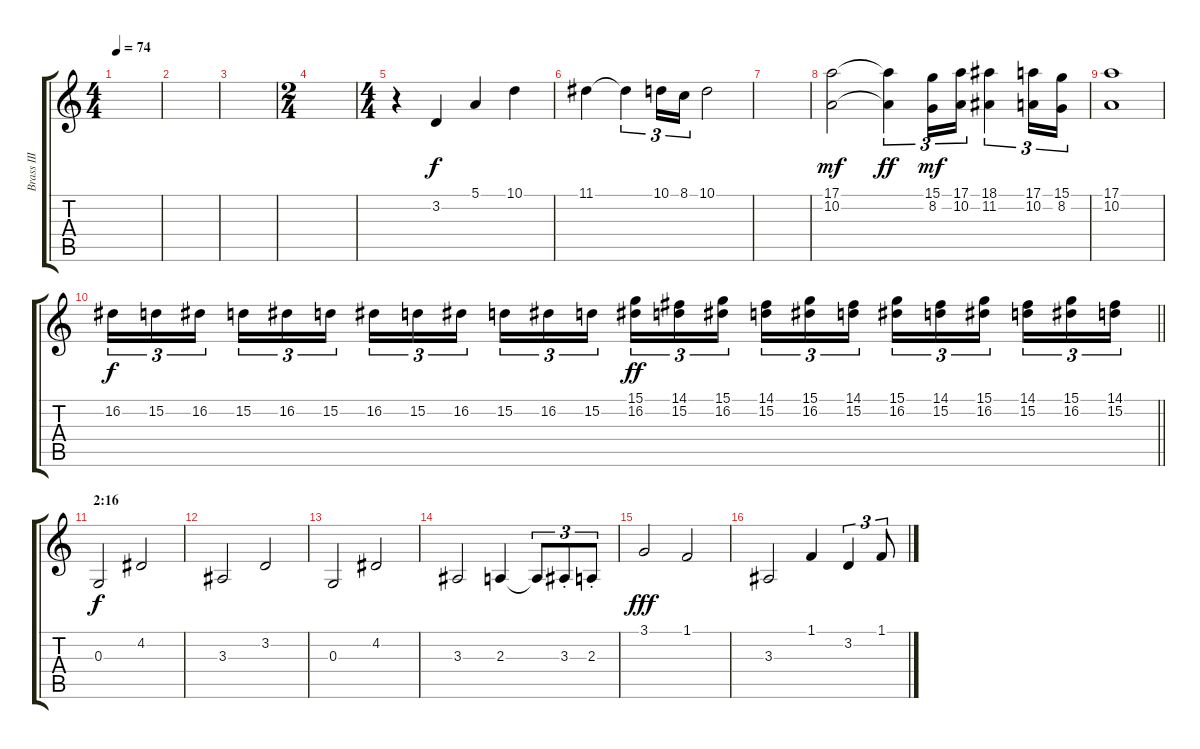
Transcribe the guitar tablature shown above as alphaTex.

\track ("Brass III" "Brass III") {instrument trumpet}
\staff {score tabs}
\tuning (E4 B3 G3 D3 A2 E2) {hide}
\ts (4 4)
\tempo 74
\clef g2
\ks c
|
|
|
\ts (2 4)
|
\ts (4 4)
r.4 3.2.4 5.1.4 10.1.4 |
11.1.4 11.1{t}.4{tu (3 2)} 10.1.16{tu (3 2)} 8.1.16{tu (3 2)} 10.1.2 |
|
(17.1 10.2).2{dy mf} (17.1{t} 10.2{t}).4{tu (3 2) dy ff} (15.1 8.2).16{tu (3 2) dy mf} (17.1 10.2).16{tu (3 2)} (18.1 11.2).4{tu (3 2)} (17.1 10.2).16{tu (3 2)} (15.1 8.2).16{tu (3 2)} |
(17.1 10.2).1{volume 2} |
\barLineRight lightlight
16.2.16{tu (3 2) dy f volume 14} 15.2.16{tu (3 2)} 16.2.16{tu (3 2)} 15.2.16{tu (3 2)} 16.2.16{tu (3 2)} 15.2.16{tu (3 2)} 16.2.16{tu (3 2)} 15.2.16{tu (3 2)} 16.2.16{tu (3 2)} 15.2.16{tu (3 2)} 16.2.16{tu (3 2)} 15.2.16{tu (3 2)} (15.1 16.2).16{tu (3 2) dy ff} (14.1 15.2).16{tu (3 2)} (15.1 16.2).16{tu (3 2)} (14.1 15.2).16{tu (3 2)} (15.1 16.2).16{tu (3 2)} (14.1 15.2).16{tu (3 2)} (15.1 16.2).16{tu (3 2)} (14.1 15.2).16{tu (3 2)} (15.1 16.2).16{tu (3 2)} (14.1 15.2).16{tu (3 2)} (15.1 16.2).16{tu (3 2)} (14.1 15.2).16{tu (3 2)} |
\section ("" "2:16 ")
0.3.2{dy f volume 14 balance 6 instrument frenchhorn} 4.2.2 |
3.3.2 3.2.2 |
0.3.2 4.2.2 |
3.3.2 2.3.4 2.3{t}.8{tu (3 2)} 3.3{st}.8{tu (3 2)} 2.3{st}.8{tu (3 2)} |
3.1.2{dy fff volume 13} 1.1.2 |
3.3.2 1.1.4 3.2.4{tu (3 2)} 1.1.8{tu (3 2)}
